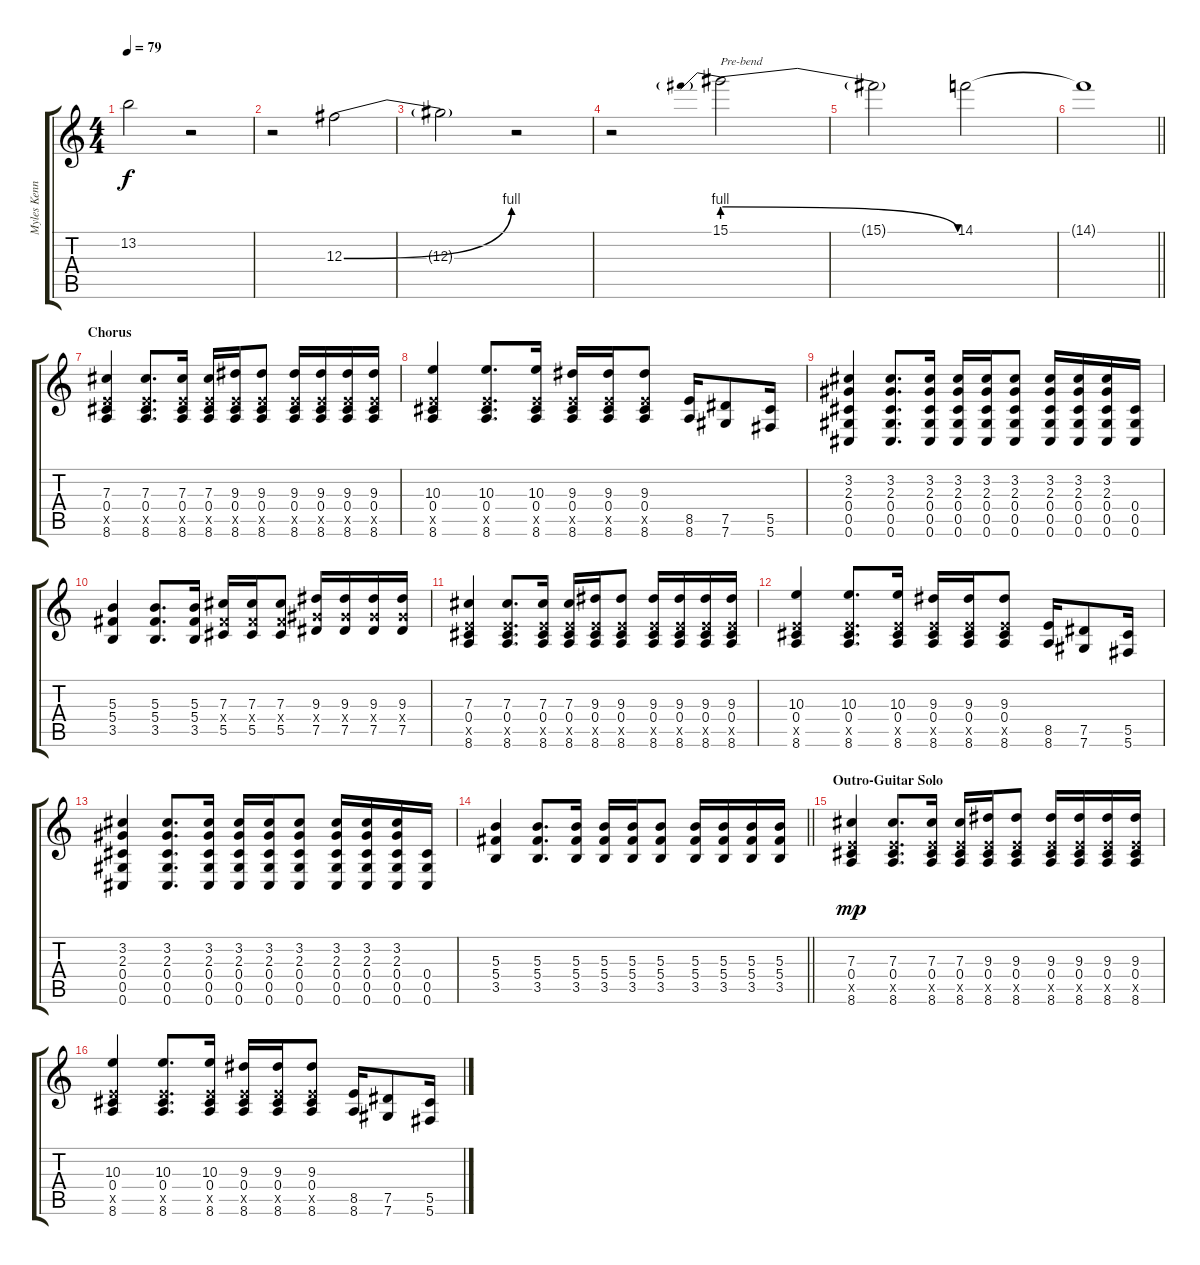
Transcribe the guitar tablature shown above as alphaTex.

\track ("Myles Kennedy" "Myles Kenn") {instrument distortionguitar}
\staff {score tabs}
\tuning (Eb4 Bb3 Gb3 Db3 Ab2 Db2) {hide}
\ts (4 4)
\tempo 79
\clef g2
\ks c
13.2{t}.2{dy f volume 0} r.2 |
r.2 12.3{be (bend 0 0 60 4)}.2{volume 13} |
12.3{t}.2{volume 0} r.2 |
r.2 15.1{be (prebendrelease 0 4 60 0)}.2{txt "Pre-bend" volume 13} |
15.1{t}.2{volume 0} 14.1.2{volume 13} |
\barLineRight lightlight
14.1{t}.1 |
\section ("" "Chorus")
(7.3 0.4 8.5{x} 8.6).4 (7.3 0.4 8.5{x} 8.6).8{d} (7.3 0.4 8.5{x} 8.6).16 (7.3 0.4 8.5{x} 8.6).16 (9.3 0.4 8.5{x} 8.6).16 (9.3 0.4 8.5{x} 8.6).8 (9.3 0.4 8.5{x} 8.6).16 (9.3 0.4 8.5{x} 8.6).16 (9.3 0.4 8.5{x} 8.6).16 (9.3 0.4 8.5{x} 8.6).16 |
(10.3 0.4 8.5{x} 8.6).4 (10.3 0.4 8.5{x} 8.6).8{d} (10.3 0.4 8.5{x} 8.6).16 (9.3 0.4 8.5{x} 8.6).16 (9.3 0.4 8.5{x} 8.6).16 (9.3 0.4 8.5{x} 8.6).8 (8.5 8.6).16 (7.5 7.6).8 (5.5 5.6).16 |
(3.2 2.3 0.4 0.5 0.6).4 (3.2 2.3 0.4 0.5 0.6).8{d} (3.2 2.3 0.4 0.5 0.6).16 (3.2 2.3 0.4 0.5 0.6).16 (3.2 2.3 0.4 0.5 0.6).16 (3.2 2.3 0.4 0.5 0.6).8 (3.2 2.3 0.4 0.5 0.6).16 (3.2 2.3 0.4 0.5 0.6).16 (3.2 2.3 0.4 0.5 0.6).16 (0.4 0.5 0.6).16 |
(5.3 5.4 3.5).4 (5.3 5.4 3.5).8{d} (5.3 5.4 3.5).16 (7.3 5.4{x} 5.5).16 (7.3 5.4{x} 5.5).16 (7.3 5.4{x} 5.5).8 (9.3 7.4{x} 7.5).16 (9.3 7.4{x} 7.5).16 (9.3 7.4{x} 7.5).16 (9.3 7.4{x} 7.5).16 |
(7.3 0.4 8.5{x} 8.6).4 (7.3 0.4 8.5{x} 8.6).8{d} (7.3 0.4 8.5{x} 8.6).16 (7.3 0.4 8.5{x} 8.6).16 (9.3 0.4 8.5{x} 8.6).16 (9.3 0.4 8.5{x} 8.6).8 (9.3 0.4 8.5{x} 8.6).16 (9.3 0.4 8.5{x} 8.6).16 (9.3 0.4 8.5{x} 8.6).16 (9.3 0.4 8.5{x} 8.6).16 |
(10.3 0.4 8.5{x} 8.6).4 (10.3 0.4 8.5{x} 8.6).8{d} (10.3 0.4 8.5{x} 8.6).16 (9.3 0.4 8.5{x} 8.6).16 (9.3 0.4 8.5{x} 8.6).16 (9.3 0.4 8.5{x} 8.6).8 (8.5 8.6).16 (7.5 7.6).8 (5.5 5.6).16 |
(3.2 2.3 0.4 0.5 0.6).4 (3.2 2.3 0.4 0.5 0.6).8{d} (3.2 2.3 0.4 0.5 0.6).16 (3.2 2.3 0.4 0.5 0.6).16 (3.2 2.3 0.4 0.5 0.6).16 (3.2 2.3 0.4 0.5 0.6).8 (3.2 2.3 0.4 0.5 0.6).16 (3.2 2.3 0.4 0.5 0.6).16 (3.2 2.3 0.4 0.5 0.6).16 (0.4 0.5 0.6).16 |
\barLineRight lightlight
(5.3 5.4 3.5).4 (5.3 5.4 3.5).8{d} (5.3 5.4 3.5).16 (5.3 5.4 3.5).16 (5.3 5.4 3.5).16 (5.3 5.4 3.5).8 (5.3 5.4 3.5).16 (5.3 5.4 3.5).16 (5.3 5.4 3.5).16 (5.3 5.4 3.5).16 |
\section ("" "Outro-Guitar Solo")
(7.3 0.4 8.5{x} 8.6).4{dy mp} (7.3 0.4 8.5{x} 8.6).8{d} (7.3 0.4 8.5{x} 8.6).16 (7.3 0.4 8.5{x} 8.6).16 (9.3 0.4 8.5{x} 8.6).16 (9.3 0.4 8.5{x} 8.6).8 (9.3 0.4 8.5{x} 8.6).16 (9.3 0.4 8.5{x} 8.6).16 (9.3 0.4 8.5{x} 8.6).16 (9.3 0.4 8.5{x} 8.6).16 |
(10.3 0.4 8.5{x} 8.6).4 (10.3 0.4 8.5{x} 8.6).8{d} (10.3 0.4 8.5{x} 8.6).16 (9.3 0.4 8.5{x} 8.6).16 (9.3 0.4 8.5{x} 8.6).16 (9.3 0.4 8.5{x} 8.6).8 (8.5 8.6).16 (7.5 7.6).8 (5.5 5.6).16
